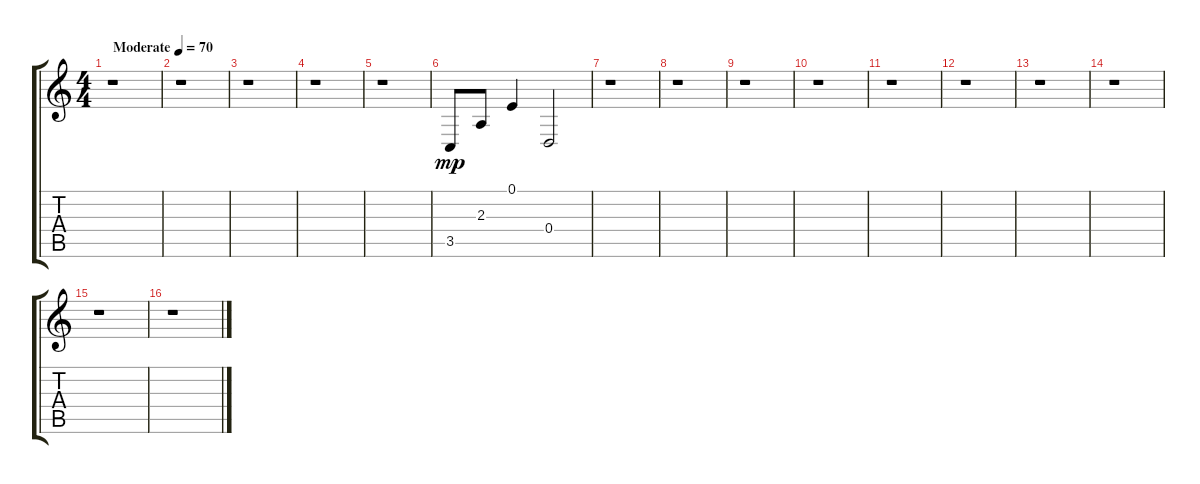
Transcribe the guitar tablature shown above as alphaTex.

\track "" {instrument violin}
\staff {score tabs}
\tuning (E4 B3 G3 D3 A2 E2) {hide}
\ts (4 4)
\tempo (70 "Moderate")
\clef g2
\ks c
r.1{dy mp instrument violin} |
r.1 |
r.1 |
r.1 |
r.1 |
3.5.8 2.3.8 0.1.4 0.4.2 |
r.1 |
r.1 |
r.1 |
r.1 |
r.1 |
r.1 |
r.1 |
r.1 |
r.1 |
r.1
